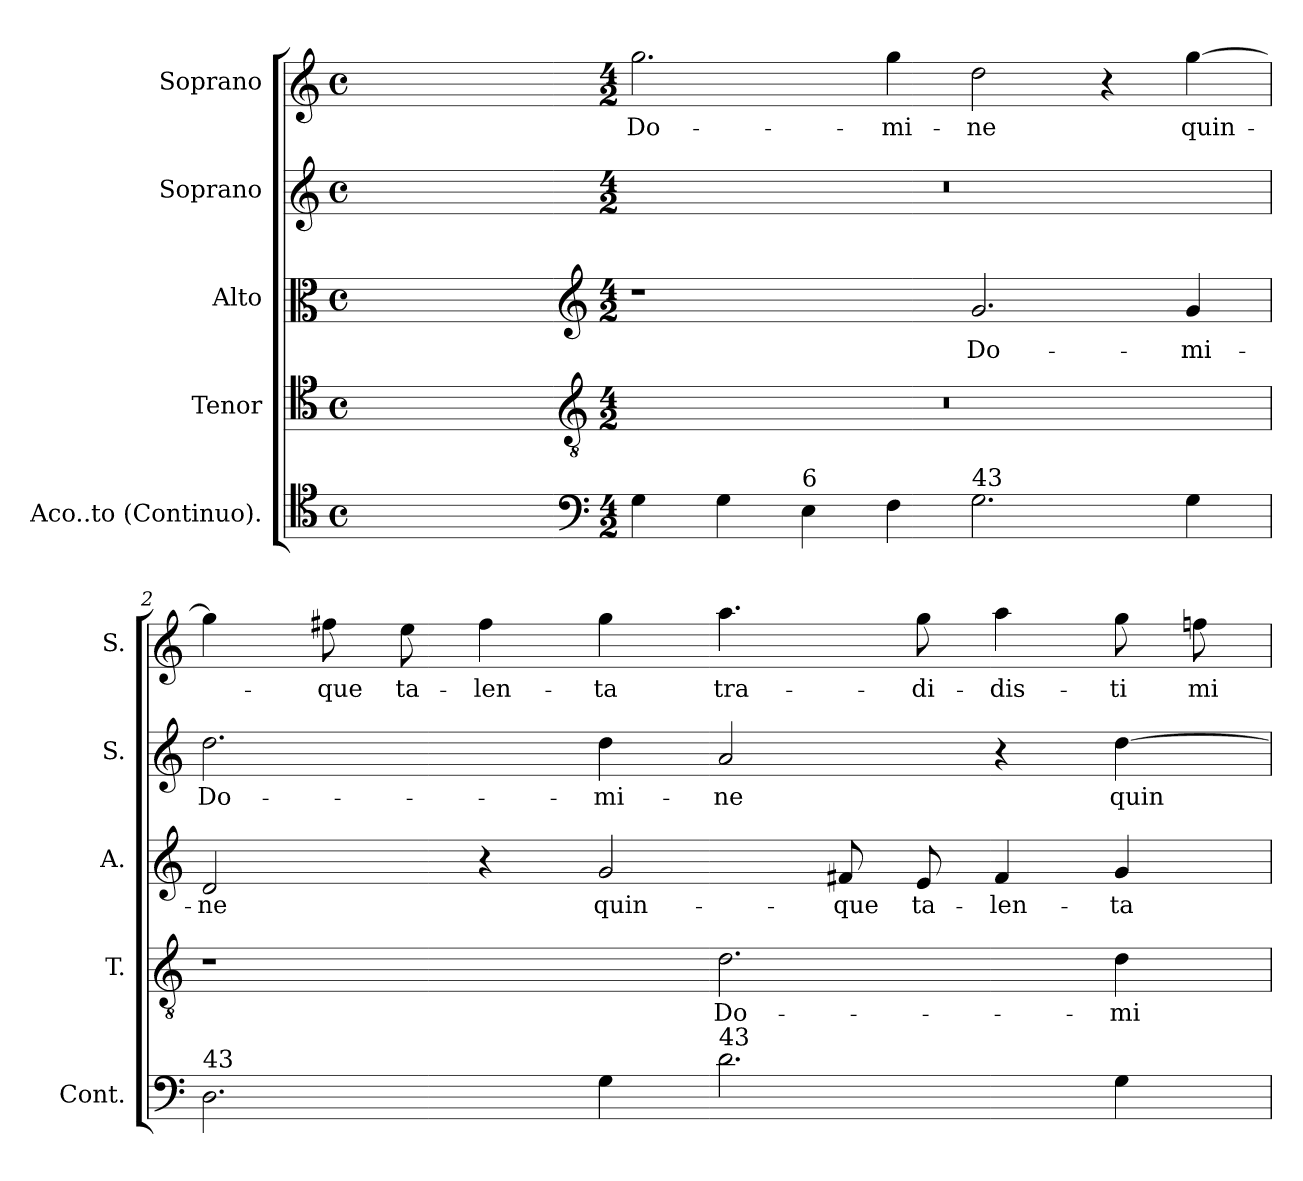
**kern	**kern	**text	**kern	**text	**kern	**text	**kern	**text
*part5	*part4	*part4	*part3	*part3	*part2	*part2	*part1	*part1
*staff5	*staff4	*staff4	*staff3	*staff3	*staff2	*staff2	*staff1	*staff1
*I"Aco..to (Continuo).	*I"Tenor	*	*I"Alto	*	*I"Soprano	*	*I"Soprano	*
*I'Cont.	*I'T.	*	*I'A.	*	*I'S.	*	*I'S.	*
!!LO:PB:g=z
*clefC4	*clefC4	*	*clefC3	*	*clefG2	*	*clefG2	*
*	*ITrd7c12	*	*	*	*	*	*	*
*k[]	*k[]	*	*k[]	*	*k[]	*	*k[]	*
*C:	*C:	*	*C:	*	*C:	*	*C:	*
*M4/4	*M4/4	*	*M4/4	*	*M4/4	*	*M4/4	*
*met(c)	*met(c)	*	*met(c)	*	*met(c)	*	*met(c)	*
=1	=1	=1	=1	=1	=1	=1	=1	=1
1ryy	1ryy	.	1ryy	.	1ryy	.	1ryy	.
=1-	=1-	=1-	=1-	=1-	=1-	=1-	=1-	=1-
*clefF4	*clefGv2	*	*clefG2	*	*	*	*	*
*M4/2	*M4/2	*	*M4/2	*	*M4/2	*	*M4/2	*
!	!LO:N:vis=1	!	!	!	!LO:N:vis=1	!	!	!
!	!	!	!	!	!	!	!	!LO:LY:b:color=#000000
4Gi\	0r	.	1r	.	0r	.	2.ggi\	Do-
4Gi\	.	.	.	.	.	.	.	.
!LO:TX:a:t=6	!	!	!	!	!	!	!	!
4Ei\	.	.	.	.	.	.	.	.
!	!	!	!	!	!	!	!	!LO:LY:b:color=#000000
4Fi\	.	.	.	.	.	.	4ggi\	-mi-
!	!	!	!	!LO:LY:b:color=#000000	!	!	!	!
!LO:TX:a:t=43	!	!	!	!	!	!	!	!
!	!	!	!	!	!	!	!	!LO:LY:b:color=#000000
2.Gi\	.	.	2.gi/	Do-	.	.	2ddi\	-ne
.	.	.	.	.	.	.	4r	.
!	!	!	!	!LO:LY:b:color=#000000	!	!	!	!
!	!	!	!	!	!	!	!	!LO:LY:b:color=#000000
4Gi\	.	.	4gi/	-mi-	.	.	[4ggi\	quin-
=2	=2	=2	=2	=2	=2	=2	=2	=2
!	!	!	!	!LO:LY:b:color=#000000	!	!	!	!
!LO:TX:a:t=43	!	!	!	!	!	!	!	!
!	!	!	!	!	!	!LO:LY:b:color=#000000	!	!
2.Di\	1r	.	2di/	-ne	2.ddi\	Do-	4ggi\]	.
!	!	!	!	!	!	!	!	!LO:LY:b:color=#000000
.	.	.	.	.	.	.	8ff#Xi\	-que
!	!	!	!	!	!	!	!	!LO:LY:b:color=#000000
.	.	.	.	.	.	.	8eei\	ta-
!	!	!	!	!	!	!	!	!LO:LY:b:color=#000000
.	.	.	4r	.	.	.	4ff#i\	-len-
!	!	!	!	!LO:LY:b:color=#000000	!	!	!	!
!	!	!	!	!	!	!LO:LY:b:color=#000000	!	!
!	!	!	!	!	!	!	!	!LO:LY:b:color=#000000
4Gi\	.	.	2gi/	quin-	4ddi\	-mi-	4ggi\	-ta
!	!	!LO:LY:b:color=#000000	!	!	!	!	!	!
!	!	!	!	!	!	!LO:LY:b:color=#000000	!	!
!LO:TX:a:t=43	!	!	!	!	!	!	!	!
!	!	!	!	!	!	!	!	!LO:LY:b:color=#000000
2.di\	2.Di\	Do-	.	.	2ai/	-ne	4.aai\	tra-
!	!	!	!	!LO:LY:b:color=#000000	!	!	!	!
.	.	.	8f#Xi/	-que	.	.	.	.
!	!	!	!	!LO:LY:b:color=#000000	!	!	!	!
!	!	!	!	!	!	!	!	!LO:LY:b:color=#000000
.	.	.	8ei/	ta-	.	.	8ggi\	-di-
!	!	!	!	!LO:LY:b:color=#000000	!	!	!	!
!	!	!	!	!	!	!	!	!LO:LY:b:color=#000000
.	.	.	4f#i/	-len-	4r	.	4aai\	-dis-
!	!	!LO:LY:b:color=#000000	!	!	!	!	!	!
!	!	!	!	!LO:LY:b:color=#000000	!	!	!	!
!	!	!	!	!	!	!LO:LY:b:color=#000000	!	!
!	!	!	!	!	!	!	!	!LO:LY:b:color=#000000
4Gi\	4Di\	-mi-	4gi/	-ta	[4ddi\	quin-	8ggi\	-ti
!	!	!	!	!	!	!	!	!LO:LY:b:color=#000000
.	.	.	.	.	.	.	8ffni\	mi-
=	=	=	=	=	=	=	=	=
*-	*-	*-	*-	*-	*-	*-	*-	*-
